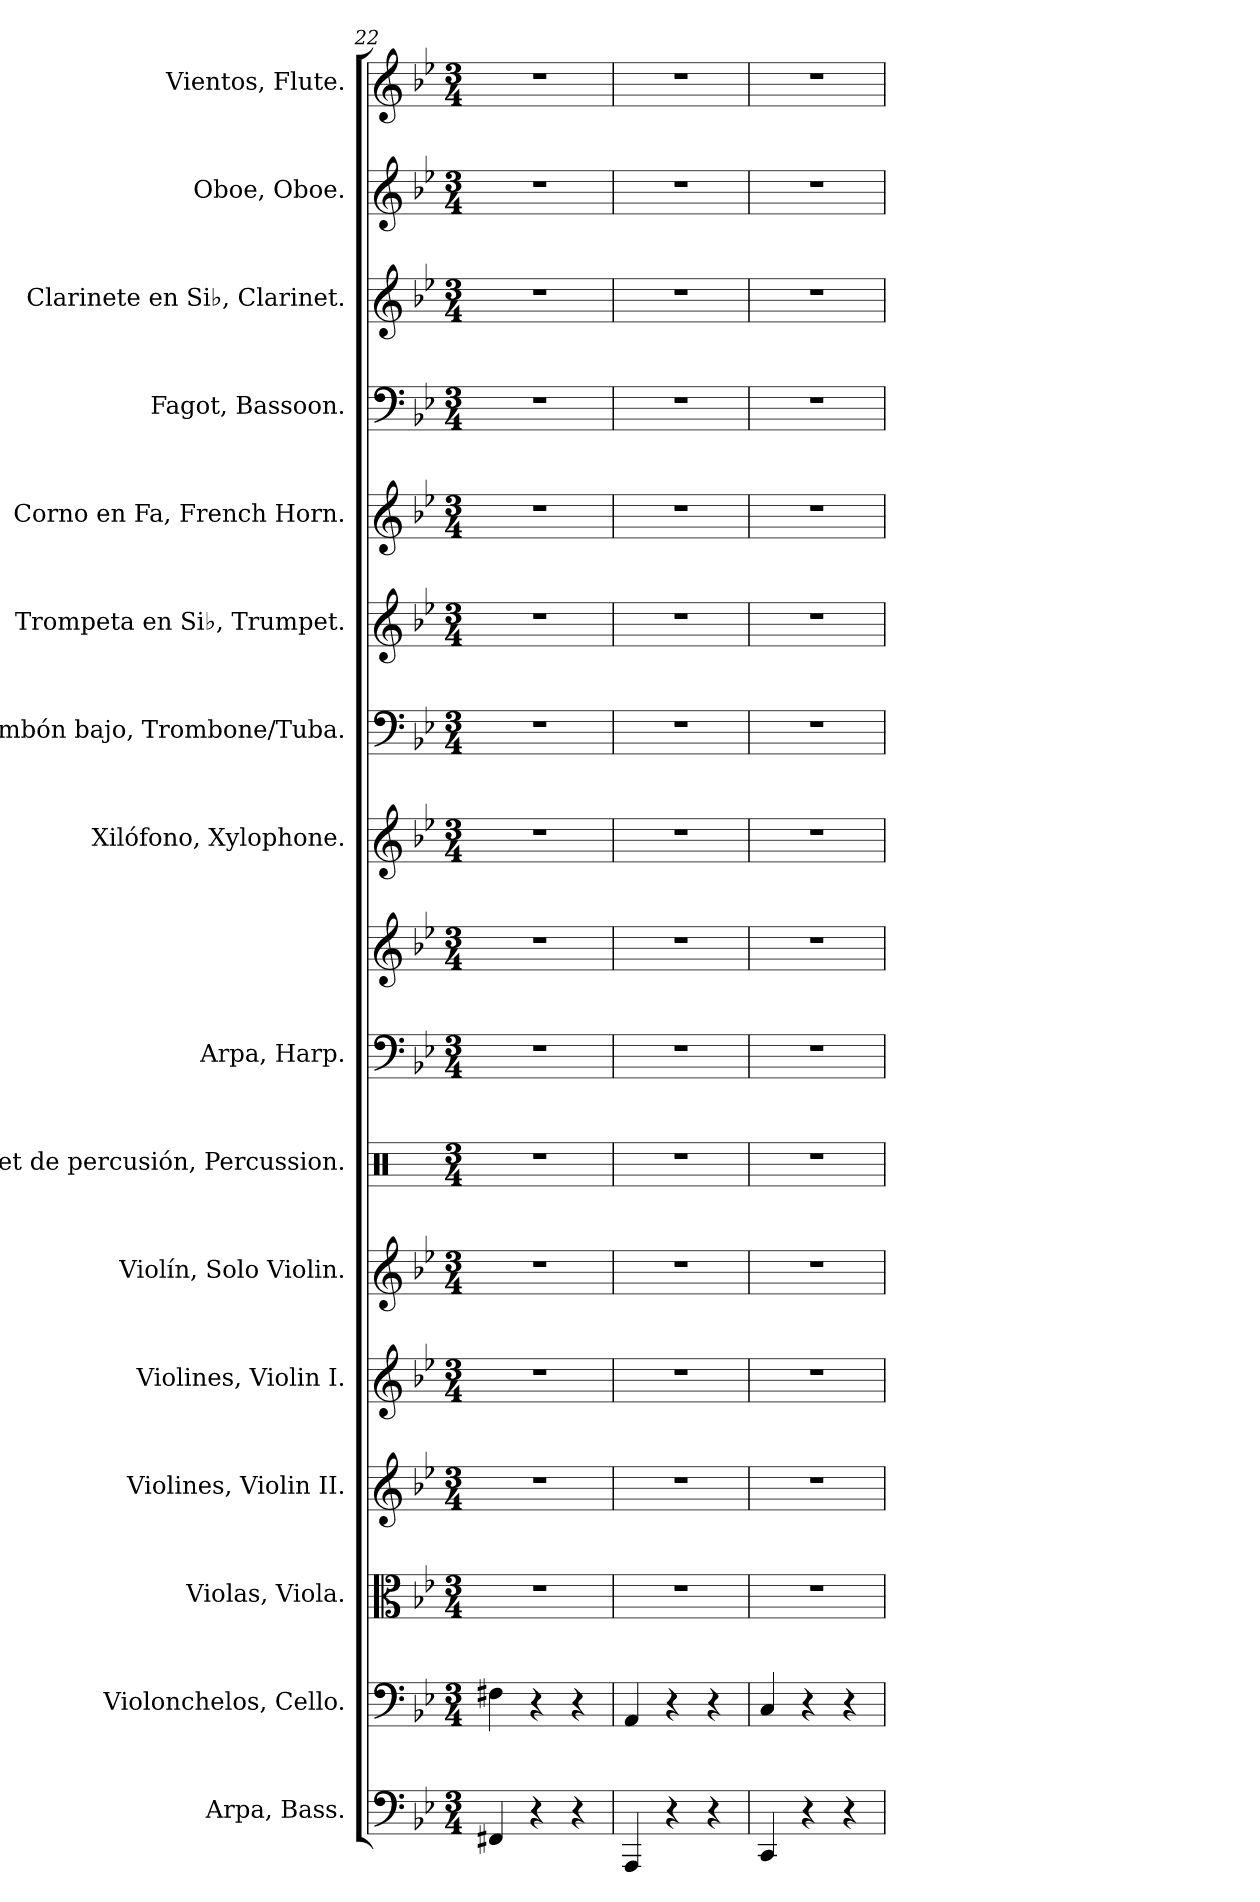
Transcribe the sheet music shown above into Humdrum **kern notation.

**kern	**kern	**kern	**kern	**kern	**kern	**kern	**kern	**kern	**kern	**kern	**kern	**kern	**kern	**kern	**kern	**kern
*part16	*part15	*part14	*part13	*part12	*part11	*part10	*part9	*part9	*part8	*part7	*part6	*part5	*part4	*part3	*part2	*part1
*staff17	*staff16	*staff15	*staff14	*staff13	*staff12	*staff11	*staff10	*staff9	*staff8	*staff7	*staff6	*staff5	*staff4	*staff3	*staff2	*staff1
*I"Arpa, Bass.	*I"Violonchelos, Cello.	*I"Violas, Viola.	*I"Violines, Violin II.	*I"Violines, Violin I.	*I"Violín, Solo Violin.	*I"Set de percusión, Percussion.	*I"Arpa, Harp.	*	*I"Xilófono, Xylophone.	*I"Trombón bajo, Trombone/Tuba.	*I"Trompeta en Si♭, Trumpet.	*I"Corno en Fa, French Horn.	*I"Fagot, Bassoon.	*I"Clarinete en Si♭, Clarinet.	*I"Oboe, Oboe.	*I"Vientos, Flute.
*I'Arp.	*I'Vcs.	*I'Vlas.	*I'Vlns.	*I'Vlns.	*I'Vln.	*	*I'Arp.	*	*I'Xil.	*I'Tbn. B.	*I'Tpt. Si♭	*I'Cor. Fa	*I'Fag.	*I'Cl. Si♭	*I'Ob.	*I'Vi.
*clefF4	*clefF4	*clefC3	*clefG2	*clefG2	*clefG2	*clefX	*clefF4	*clefG2	*clefG2	*clefF4	*clefG2	*clefG2	*clefF4	*clefG2	*clefG2	*clefG2
*	*	*	*	*	*	*	*	*	*ITrd-7c-12	*	*ITrd1c2	*ITrd4c7	*	*ITrd1c2	*	*
*k[b-e-]	*k[b-e-]	*k[b-e-]	*k[b-e-]	*k[b-e-]	*k[b-e-]	*k[]	*k[b-e-]	*k[b-e-]	*k[b-e-]	*k[b-e-]	*k[b-e-a-d-]	*k[b-e-a-]	*k[b-e-]	*k[b-e-a-d-]	*k[b-e-]	*k[b-e-]
*M3/4	*M3/4	*M3/4	*M3/4	*M3/4	*M3/4	*M3/4	*M3/4	*M3/4	*M3/4	*M3/4	*M3/4	*M3/4	*M3/4	*M3/4	*M3/4	*M3/4
=22	=22	=22	=22	=22	=22	=22	=22	=22	=22	=22	=22	=22	=22	=22	=22	=22
4FF#X/	4F#X\	2.r	2.r	2.r	2.r	2.r	2.r	2.r	2.r	2.r	2.r	2.r	2.r	2.r	2.r	2.r
4r	4r	.	.	.	.	.	.	.	.	.	.	.	.	.	.	.
4r	4r	.	.	.	.	.	.	.	.	.	.	.	.	.	.	.
=23	=23	=23	=23	=23	=23	=23	=23	=23	=23	=23	=23	=23	=23	=23	=23	=23
4AAA/	4AA/	2.r	2.r	2.r	2.r	2.r	2.r	2.r	2.r	2.r	2.r	2.r	2.r	2.r	2.r	2.r
4r	4r	.	.	.	.	.	.	.	.	.	.	.	.	.	.	.
4r	4r	.	.	.	.	.	.	.	.	.	.	.	.	.	.	.
=24	=24	=24	=24	=24	=24	=24	=24	=24	=24	=24	=24	=24	=24	=24	=24	=24
4CC/	4C/	2.r	2.r	2.r	2.r	2.r	2.r	2.r	2.r	2.r	2.r	2.r	2.r	2.r	2.r	2.r
4r	4r	.	.	.	.	.	.	.	.	.	.	.	.	.	.	.
4r	4r	.	.	.	.	.	.	.	.	.	.	.	.	.	.	.
=	=	=	=	=	=	=	=	=	=	=	=	=	=	=	=	=
*-	*-	*-	*-	*-	*-	*-	*-	*-	*-	*-	*-	*-	*-	*-	*-	*-
